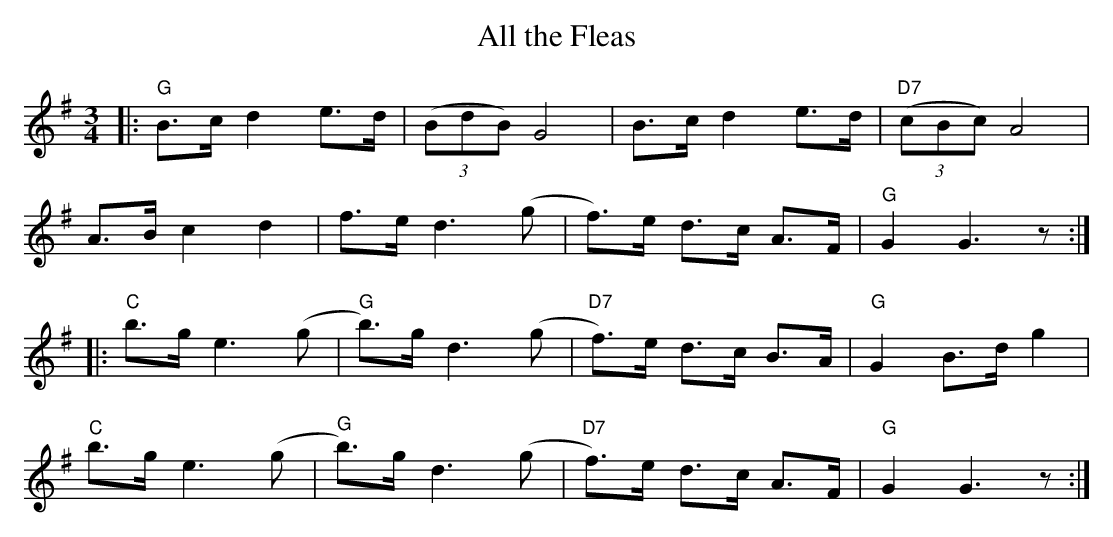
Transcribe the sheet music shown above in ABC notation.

X:1
T:All the Fleas
M:3/4
L:1/8
K:G
|: "G"B>c d2 e>d | ((3BdB) G4 | B>c d2 e>d| "D7"((3cBc) A4|
A>B c2 d2 | f>e d3 (g|f)>e d>c A>F| "G"G2G3z:|
|: "C"b>g e3 (g| "G"b)>g d3 (g | "D7"f)>e d>c B>A | "G"G2 B>d g2|
"C"b>g e3 (g| "G"b)>g d3 (g|"D7"f)>e d>c A>F| "G"G2G3z:|
